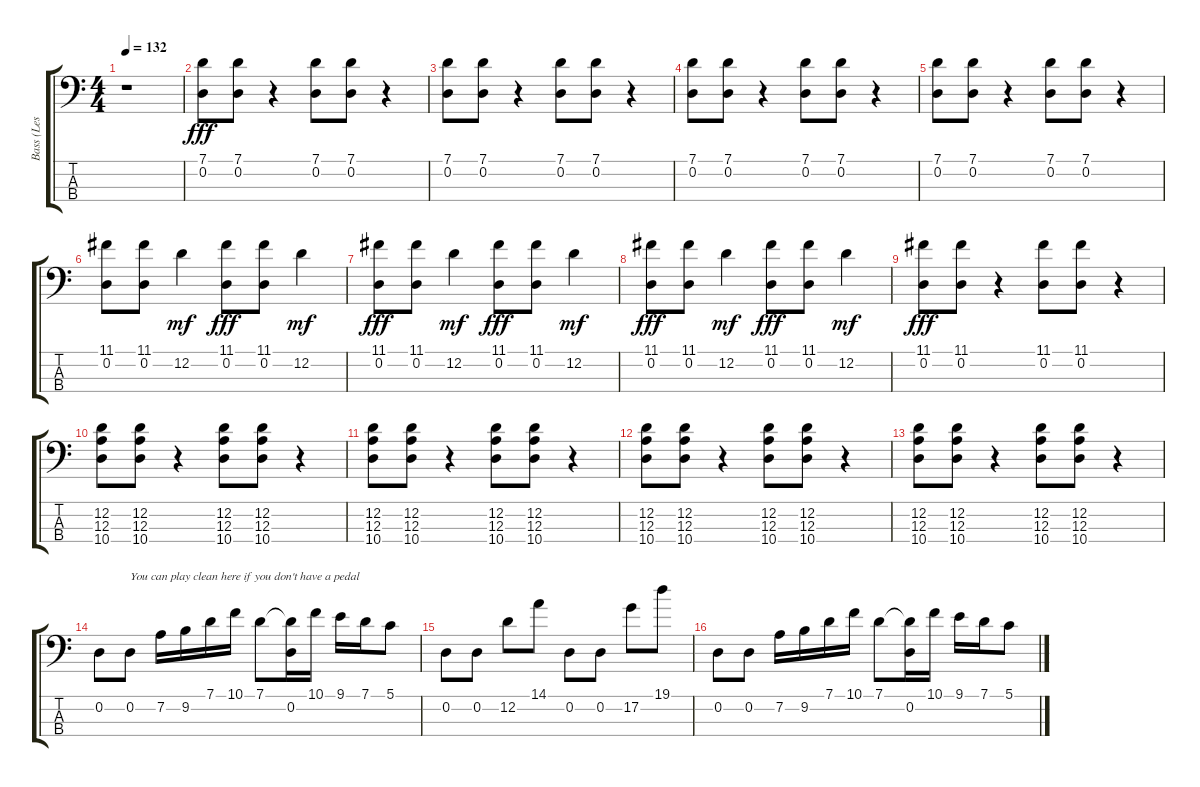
\track ("Bass (Les Claypool)" "Bass (Les ") {instrument electricbassfinger}
\staff {score tabs}
\tuning (G2 D2 A1 E1) {hide}
\ts (4 4)
\tempo 132
\clef f4
\ks c
r.1{dy fff instrument electricbassfinger} |
(7.1 0.2).8 (7.1 0.2).8 r.4 (7.1 0.2).8 (7.1 0.2).8 r.4 |
(7.1 0.2).8 (7.1 0.2).8 r.4 (7.1 0.2).8 (7.1 0.2).8 r.4 |
(7.1 0.2).8 (7.1 0.2).8 r.4 (7.1 0.2).8 (7.1 0.2).8 r.4 |
(7.1 0.2).8 (7.1 0.2).8 r.4 (7.1 0.2).8 (7.1 0.2).8 r.4 |
(11.1 0.2).8 (11.1 0.2).8 12.2.4{dy mf} (11.1 0.2).8{dy fff} (11.1 0.2).8 12.2.4{dy mf} |
(11.1 0.2).8{dy fff} (11.1 0.2).8 12.2.4{dy mf} (11.1 0.2).8{dy fff} (11.1 0.2).8 12.2.4{dy mf} |
(11.1 0.2).8{dy fff} (11.1 0.2).8 12.2.4{dy mf} (11.1 0.2).8{dy fff} (11.1 0.2).8 12.2.4{dy mf} |
(11.1 0.2).8{dy fff} (11.1 0.2).8 r.4 (11.1 0.2).8 (11.1 0.2).8 r.4 |
(12.2 12.3 10.4).8 (12.2 12.3 10.4).8 r.4 (12.2 12.3 10.4).8 (12.2 12.3 10.4).8 r.4 |
(12.2 12.3 10.4).8 (12.2 12.3 10.4).8 r.4 (12.2 12.3 10.4).8 (12.2 12.3 10.4).8 r.4 |
(12.2 12.3 10.4).8 (12.2 12.3 10.4).8 r.4 (12.2 12.3 10.4).8 (12.2 12.3 10.4).8 r.4 |
(12.2 12.3 10.4).8 (12.2 12.3 10.4).8 r.4 (12.2 12.3 10.4).8 (12.2 12.3 10.4).8 r.4 |
0.2.8{instrument electricbassfinger} 0.2.8{txt "You can play clean here if you don't have a pedal"} 7.2.16{instrument distortionguitar} 9.2.16 7.1.16 10.1.16 7.1.8 (7.1{t} 0.2).16{instrument electricbassfinger} 10.1.16{instrument distortionguitar} 9.1.16 7.1.16 5.1.8 |
0.2.8{instrument electricbassfinger} 0.2.8 12.2.8{instrument distortionguitar} 14.1.8 0.2.8{instrument electricbassfinger} 0.2.8 17.2.8{instrument distortionguitar} 19.1.8 |
0.2.8{instrument electricbassfinger} 0.2.8 7.2.16{instrument distortionguitar} 9.2.16 7.1.16 10.1.16 7.1.8 (7.1{t} 0.2).16{instrument electricbassfinger} 10.1.16{instrument distortionguitar} 9.1.16 7.1.16 5.1.8
